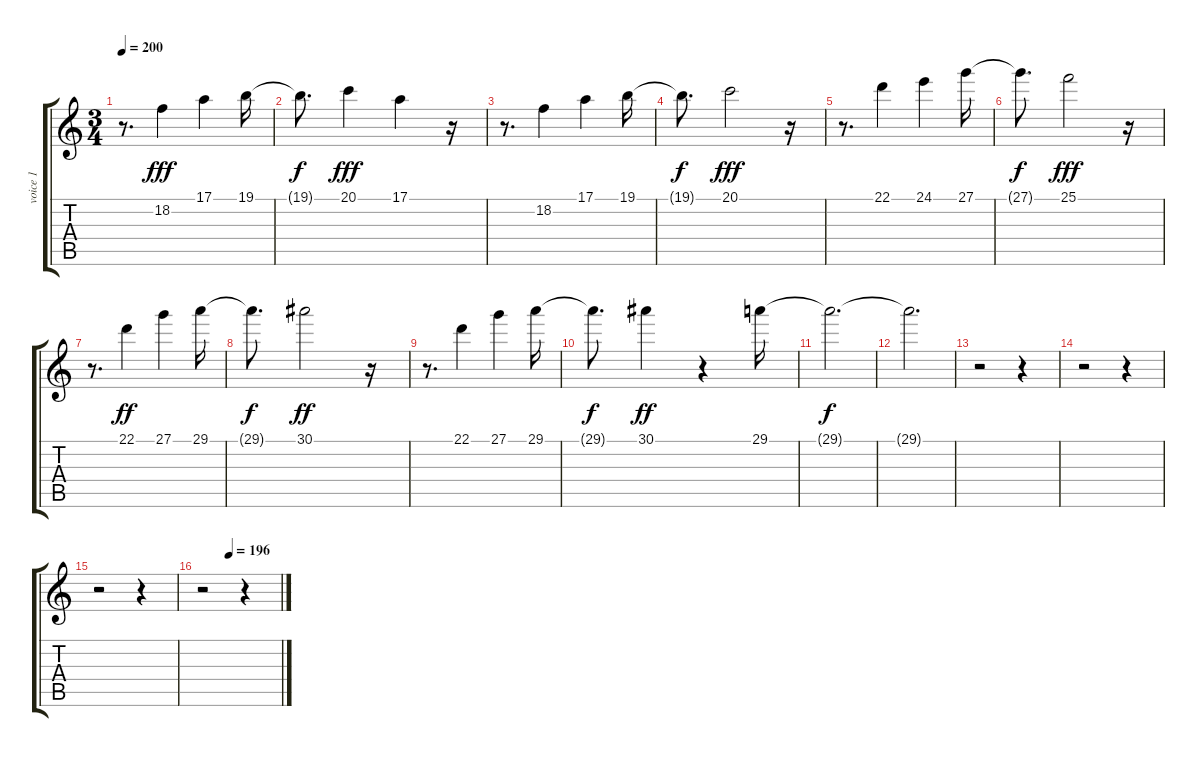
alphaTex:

\track ("voice 1" "voice 1") {instrument synthvoice}
\staff {score tabs}
\tuning (E4 B3 G3 D3 A2 E2) {hide}
\ts (3 4)
\tempo 200
\clef g2
\ks c
r.8{d dy fff} 18.2.4 17.1.4 19.1.16 |
19.1{t}.8{d dy f} 20.1.4{dy fff} 17.1.4 r.16 |
r.8{d} 18.2.4 17.1.4 19.1.16 |
19.1{t}.8{d dy f} 20.1.2{dy fff} r.16 |
r.8{d} 22.1.4 24.1.4 27.1.16 |
27.1{t}.8{d dy f} 25.1.2{dy fff} r.16 |
r.8{d} 22.1.4{dy ff} 27.1.4 29.1.16 |
29.1{t}.8{d dy f} 30.1.2{dy ff} r.16 |
r.8{d} 22.1.4 27.1.4 29.1.16 |
29.1{t}.8{d dy f} 30.1.4{dy ff} r.4 29.1.16 |
29.1{t}.2{d dy f} |
29.1{t}.2{d} |
r.2 r.4 |
r.2 r.4 |
r.2 r.4 |
\tempo (196 0.3472222222222222)
r.2 r.4
